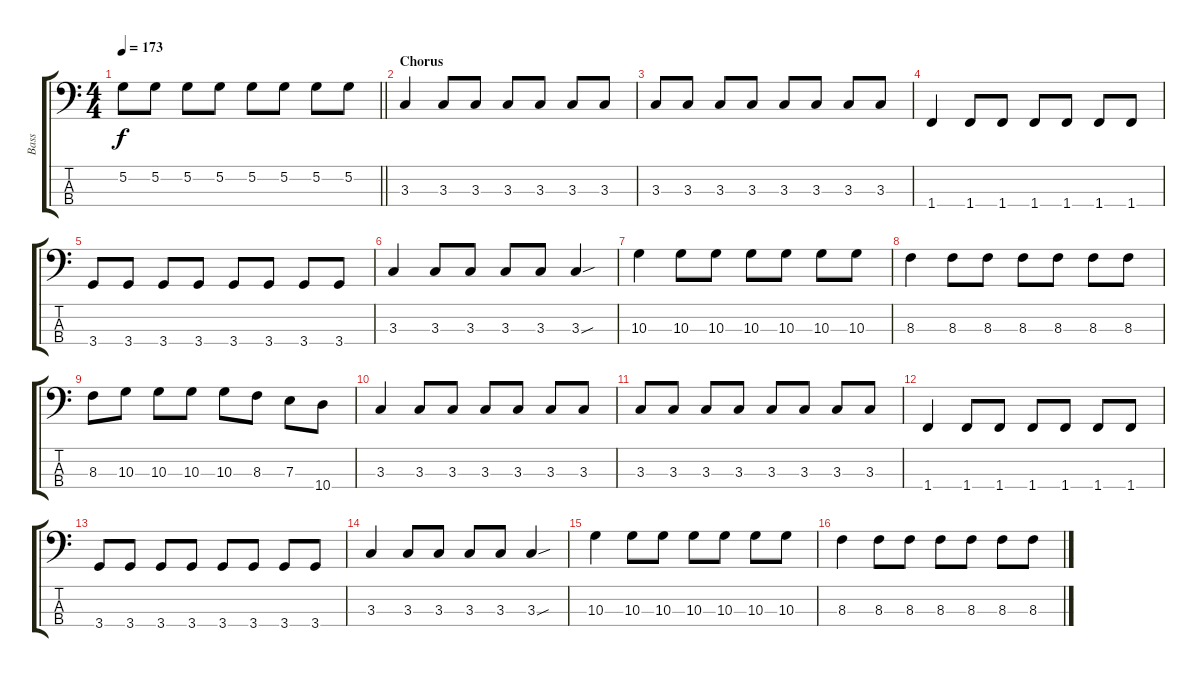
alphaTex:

\track ("Bass" "Bass") {instrument electricbasspick}
\staff {score tabs}
\tuning (G2 D2 A1 E1) {hide}
\ts (4 4)
\tempo 173
\clef f4
\barLineRight lightlight
\ks c
5.2.8{dy f} 5.2.8 5.2.8 5.2.8 5.2.8 5.2.8 5.2.8 5.2.8 |
\section ("" "Chorus")
3.3.4 3.3.8 3.3.8 3.3.8 3.3.8 3.3.8 3.3.8 |
3.3.8 3.3.8 3.3.8 3.3.8 3.3.8 3.3.8 3.3.8 3.3.8 |
1.4.4 1.4.8 1.4.8 1.4.8 1.4.8 1.4.8 1.4.8 |
3.4.8 3.4.8 3.4.8 3.4.8 3.4.8 3.4.8 3.4.8 3.4.8 |
3.3.4 3.3.8 3.3.8 3.3.8 3.3.8 3.3{sou}.4 |
10.3.4 10.3.8 10.3.8 10.3.8 10.3.8 10.3.8 10.3.8 |
8.3.4 8.3.8 8.3.8 8.3.8 8.3.8 8.3.8 8.3.8 |
8.3.8 10.3.8 10.3.8 10.3.8 10.3.8 8.3.8 7.3.8 10.4.8 |
3.3.4 3.3.8 3.3.8 3.3.8 3.3.8 3.3.8 3.3.8 |
3.3.8 3.3.8 3.3.8 3.3.8 3.3.8 3.3.8 3.3.8 3.3.8 |
1.4.4 1.4.8 1.4.8 1.4.8 1.4.8 1.4.8 1.4.8 |
3.4.8 3.4.8 3.4.8 3.4.8 3.4.8 3.4.8 3.4.8 3.4.8 |
3.3.4 3.3.8 3.3.8 3.3.8 3.3.8 3.3{sou}.4 |
10.3.4 10.3.8 10.3.8 10.3.8 10.3.8 10.3.8 10.3.8 |
8.3.4 8.3.8 8.3.8 8.3.8 8.3.8 8.3.8 8.3.8
